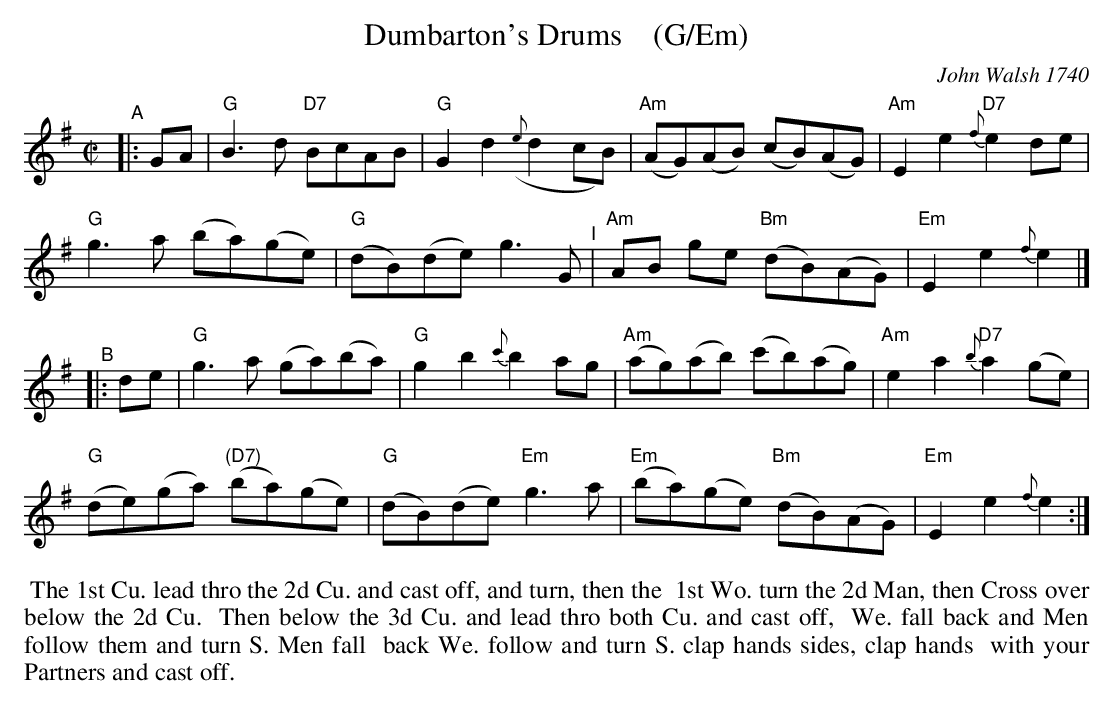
X:1
T: Dumbarton's Drums    (G/Em)
O: John Walsh 1740
M: C|
L: 1/8
K: G
"^A"|: GA |\
"G"B3d "D7"BcAB | "G"G2d2 ({e}d2cB) | "Am"(AG)(AB) (cB)(AG) | "Am"E2e2 "D7"{f}e2de |
"G"g3a (ba)(ge) | "G"(dB)(de) g3G "^I"| "Am"AB ge "Bm"(dB)(AG) | "Em"E2e2 {f}e2 |]
"^B"|: de |\
"G"g3a (ga)(ba) | "G"g2b2 {c'}b2ag | "Am"(ag)(ab) (c'b)(ag) | "Am"e2a2 "D7"{b}a2(ge) |
"G"(de)(ga) "(D7)"(ba)(ge) | "G"(dB)(de) "Em"g3a | "Em"(ba)(ge) "Bm"(dB)(AG) | "Em"E2e2 {f}e2 :|
